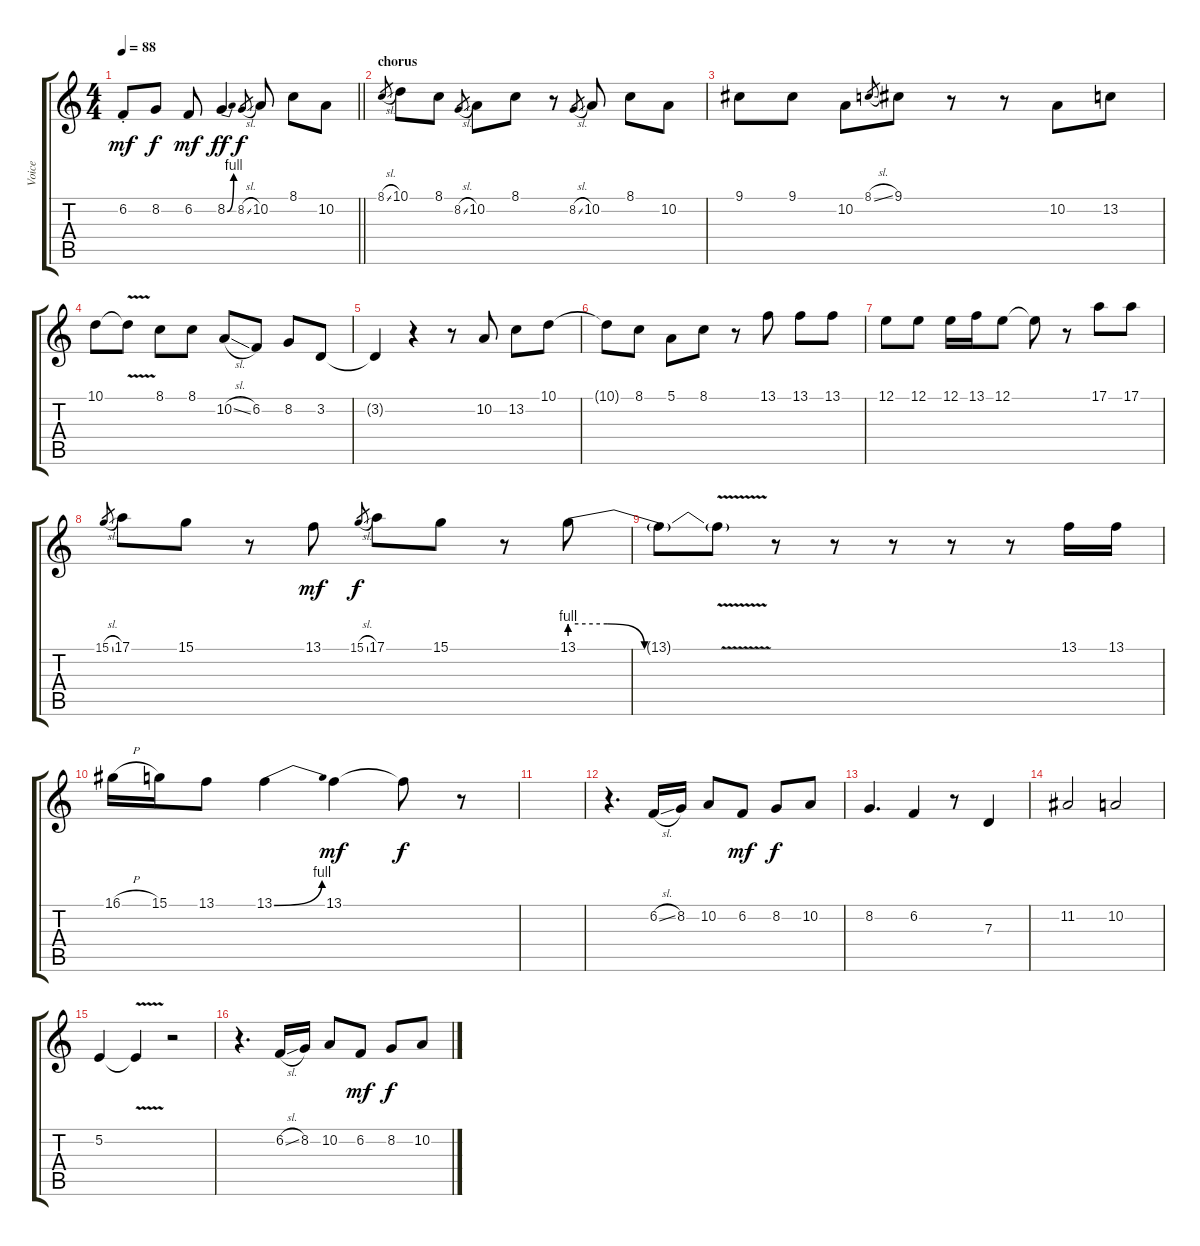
\track ("Voice" "Voice") {instrument altosax}
\staff {score tabs}
\tuning (E4 B3 G3 D3 A2 E2) {hide}
\ts (4 4)
\tempo 88
\clef g2
\barLineRight lightlight
\ks c
6.2{st}.8{dy mf} 8.2.8{dy f} 6.2.8{dy mf} 8.2{be (bend 0 0 60 4)}.4{dy ff} 8.2{sl}.8{gr dy f} 10.2.8 8.1.8 10.2.8 |
\section ("" "chorus")
8.1{sl}.8{gr} 10.1.8 8.1.8 8.2{sl}.8{gr} 10.2.8 8.1.8 r.8 8.2{sl}.8{gr} 10.2.8 8.1.8 10.2.8 |
9.1.8 9.1.8 10.2.8 8.1{sl}.8{gr} 9.1.8 r.8 r.8 10.2.8 13.2.8 |
10.1.8 10.1{v t}.8 8.1.8 8.1.8 10.2{sl}.8 6.2.8 8.2.8 3.2.8 |
3.2{t}.4 r.4 r.8 10.2.8 13.2.8 10.1.8 |
10.1{t}.8 8.1.8 5.1.8 8.1.8 r.8 13.1.8 13.1.8 13.1.8 |
12.1.8 12.1.8 12.1.16 13.1.16 12.1.8 12.1{t}.8 r.8 17.1.8 17.1.8 |
15.1{sl}.8{gr} 17.1.8 15.1.8 r.8 13.1.8{dy mf} 15.1{sl}.8{gr dy f} 17.1.8 15.1.8 r.8 13.1{be (custom 0 4 15 4 30 0 60 0)}.8 |
13.1{t}.8 13.1{v t}.8 r.8 r.8 r.8 r.8 r.8 13.1.16 13.1.16 |
16.1{h}.16 15.1.16 13.1.8 13.1{be (bend 0 0 60 4)}.4 13.1.4{dy mf} 13.1{t}.8{dy f} r.8 |
|
r.4{d} 6.2{sl}.16 8.2.16 10.2.8 6.2.8{dy mf} 8.2.8{dy f} 10.2.8 |
8.2.4{d} 6.2.4 r.8 7.3.4 |
11.2.2 10.2.2 |
5.2.4 5.2{v t}.4 r.2 |
r.4{d} 6.2{sl}.16 8.2.16 10.2.8 6.2.8{dy mf} 8.2.8{dy f} 10.2.8
